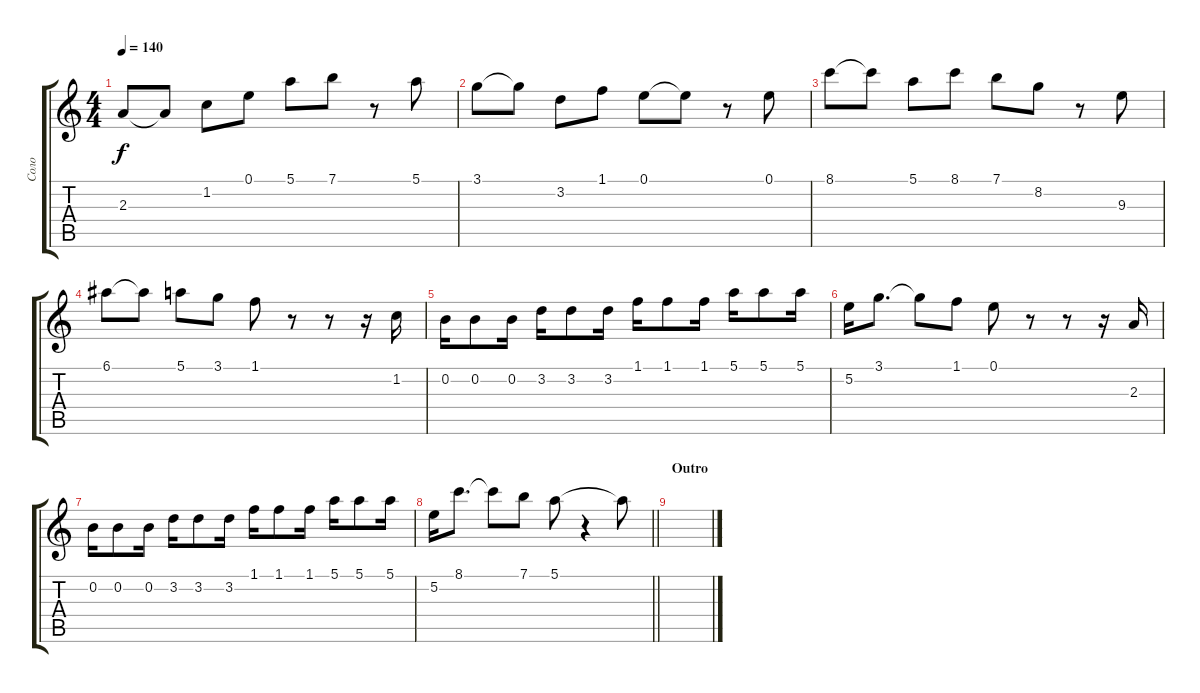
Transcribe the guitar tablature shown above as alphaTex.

\track ("Соло" "Соло") {instrument electricguitarjazz}
\staff {score tabs}
\tuning (E4 B3 G3 D3 A2 E2) {hide}
\ts (4 4)
\tempo 140
\clef g2
\ks c
2.3.8{dy f} 2.3{t}.8 1.2.8 0.1.8 5.1.8 7.1.8 r.8 5.1.8 |
3.1.8 3.1{t}.8 3.2.8 1.1.8 0.1.8 0.1{t}.8 r.8 0.1.8 |
8.1.8 8.1{t}.8 5.1.8 8.1.8 7.1.8 8.2.8 r.8 9.3.8 |
6.1.8 6.1{t}.8 5.1.8 3.1.8 1.1.8 r.8 r.8 r.16 1.2.16 |
0.2.16 0.2.8 0.2.16 3.2.16 3.2.8 3.2.16 1.1.16 1.1.8 1.1.16 5.1.16 5.1.8 5.1.16 |
5.2.16 3.1.8{d} 3.1{t}.8 1.1.8 0.1.8 r.8 r.8 r.16 2.3.16 |
0.2.16 0.2.8 0.2.16 3.2.16 3.2.8 3.2.16 1.1.16 1.1.8 1.1.16 5.1.16 5.1.8 5.1.16 |
\barLineRight lightlight
5.2.16 8.1.8{d} 8.1{t}.8 7.1.8 5.1.8 r.4 5.1{t}.8 |
\section ("" "Outro")
